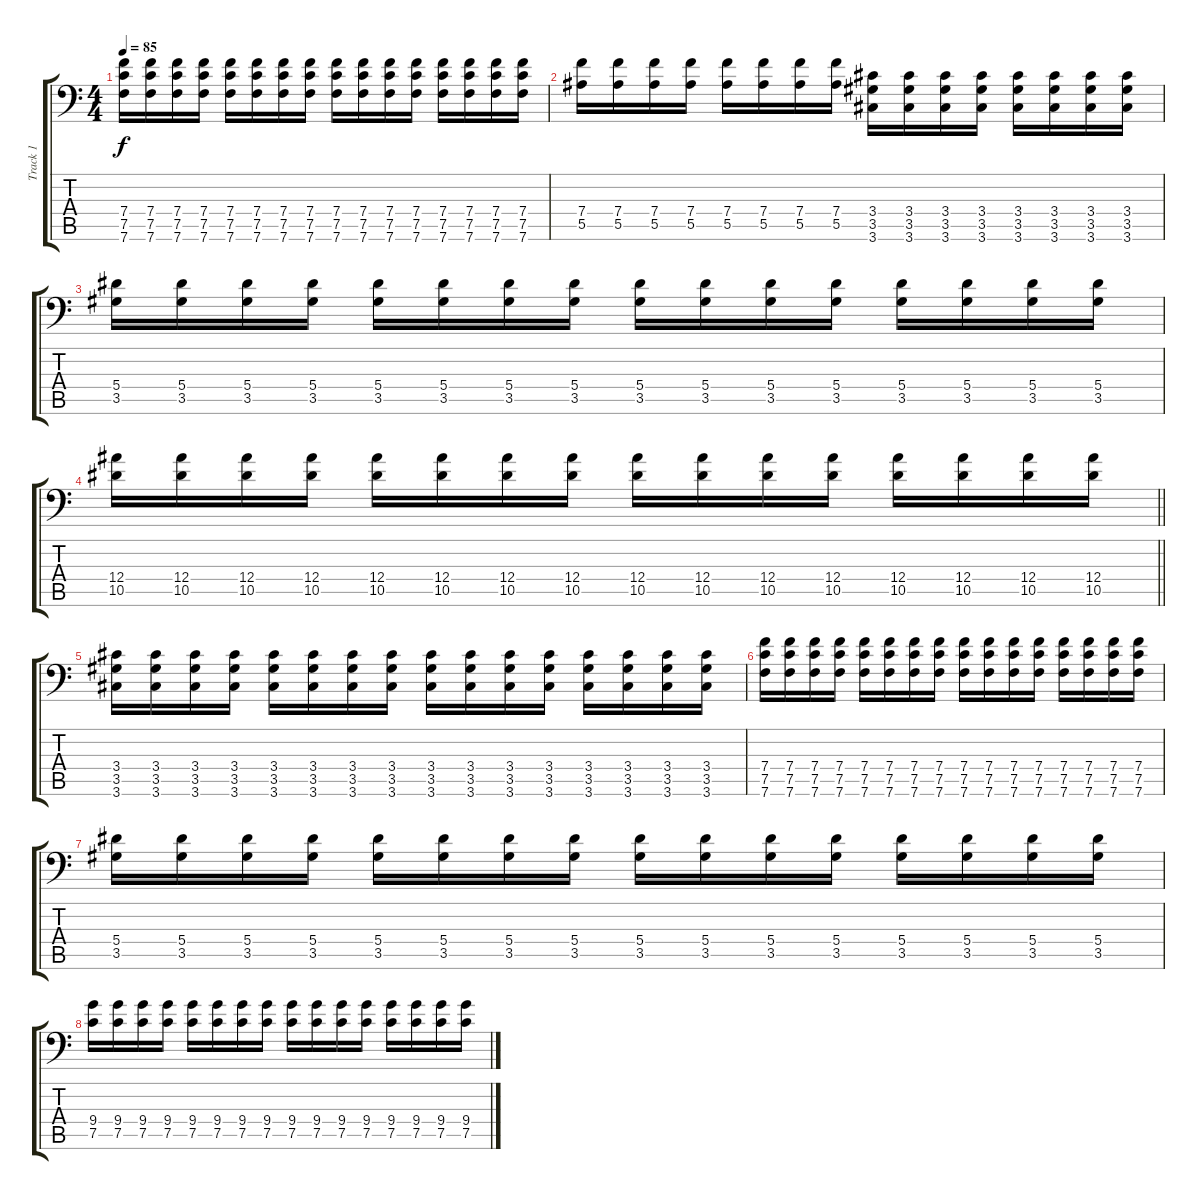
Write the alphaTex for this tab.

\track ("Track 1" "Track 1") {instrument distortionguitar}
\staff {score tabs}
\tuning (C4 G3 Eb3 Bb2 F2 Bb1) {hide}
\ts (4 4)
\tempo 85
\clef f4
\ks c
(7.4 7.5 7.6).16{dy f} (7.4 7.5 7.6).16 (7.4 7.5 7.6).16 (7.4 7.5 7.6).16 (7.4 7.5 7.6).16 (7.4 7.5 7.6).16 (7.4 7.5 7.6).16 (7.4 7.5 7.6).16 (7.4 7.5 7.6).16 (7.4 7.5 7.6).16 (7.4 7.5 7.6).16 (7.4 7.5 7.6).16 (7.4 7.5 7.6).16 (7.4 7.5 7.6).16 (7.4 7.5 7.6).16 (7.4 7.5 7.6).16 |
(7.4 5.5).16 (7.4 5.5).16 (7.4 5.5).16 (7.4 5.5).16 (7.4 5.5).16 (7.4 5.5).16 (7.4 5.5).16 (7.4 5.5).16 (3.4 3.5 3.6).16 (3.4 3.5 3.6).16 (3.4 3.5 3.6).16 (3.4 3.5 3.6).16 (3.4 3.5 3.6).16 (3.4 3.5 3.6).16 (3.4 3.5 3.6).16 (3.4 3.5 3.6).16 |
(5.4 3.5).16 (5.4 3.5).16 (5.4 3.5).16 (5.4 3.5).16 (5.4 3.5).16 (5.4 3.5).16 (5.4 3.5).16 (5.4 3.5).16 (5.4 3.5).16 (5.4 3.5).16 (5.4 3.5).16 (5.4 3.5).16 (5.4 3.5).16 (5.4 3.5).16 (5.4 3.5).16 (5.4 3.5).16 |
\barLineRight lightlight
(12.4 10.5).16 (12.4 10.5).16 (12.4 10.5).16 (12.4 10.5).16 (12.4 10.5).16 (12.4 10.5).16 (12.4 10.5).16 (12.4 10.5).16 (12.4 10.5).16 (12.4 10.5).16 (12.4 10.5).16 (12.4 10.5).16 (12.4 10.5).16 (12.4 10.5).16 (12.4 10.5).16 (12.4 10.5).16 |
(3.4 3.5 3.6).16 (3.4 3.5 3.6).16 (3.4 3.5 3.6).16 (3.4 3.5 3.6).16 (3.4 3.5 3.6).16 (3.4 3.5 3.6).16 (3.4 3.5 3.6).16 (3.4 3.5 3.6).16 (3.4 3.5 3.6).16 (3.4 3.5 3.6).16 (3.4 3.5 3.6).16 (3.4 3.5 3.6).16 (3.4 3.5 3.6).16 (3.4 3.5 3.6).16 (3.4 3.5 3.6).16 (3.4 3.5 3.6).16 |
(7.4 7.5 7.6).16 (7.4 7.5 7.6).16 (7.4 7.5 7.6).16 (7.4 7.5 7.6).16 (7.4 7.5 7.6).16 (7.4 7.5 7.6).16 (7.4 7.5 7.6).16 (7.4 7.5 7.6).16 (7.4 7.5 7.6).16 (7.4 7.5 7.6).16 (7.4 7.5 7.6).16 (7.4 7.5 7.6).16 (7.4 7.5 7.6).16 (7.4 7.5 7.6).16 (7.4 7.5 7.6).16 (7.4 7.5 7.6).16 |
(5.4 3.5).16 (5.4 3.5).16 (5.4 3.5).16 (5.4 3.5).16 (5.4 3.5).16 (5.4 3.5).16 (5.4 3.5).16 (5.4 3.5).16 (5.4 3.5).16 (5.4 3.5).16 (5.4 3.5).16 (5.4 3.5).16 (5.4 3.5).16 (5.4 3.5).16 (5.4 3.5).16 (5.4 3.5).16 |
(9.4 7.5).16 (9.4 7.5).16 (9.4 7.5).16 (9.4 7.5).16 (9.4 7.5).16 (9.4 7.5).16 (9.4 7.5).16 (9.4 7.5).16 (9.4 7.5).16 (9.4 7.5).16 (9.4 7.5).16 (9.4 7.5).16 (9.4 7.5).16 (9.4 7.5).16 (9.4 7.5).16 (9.4 7.5).16
